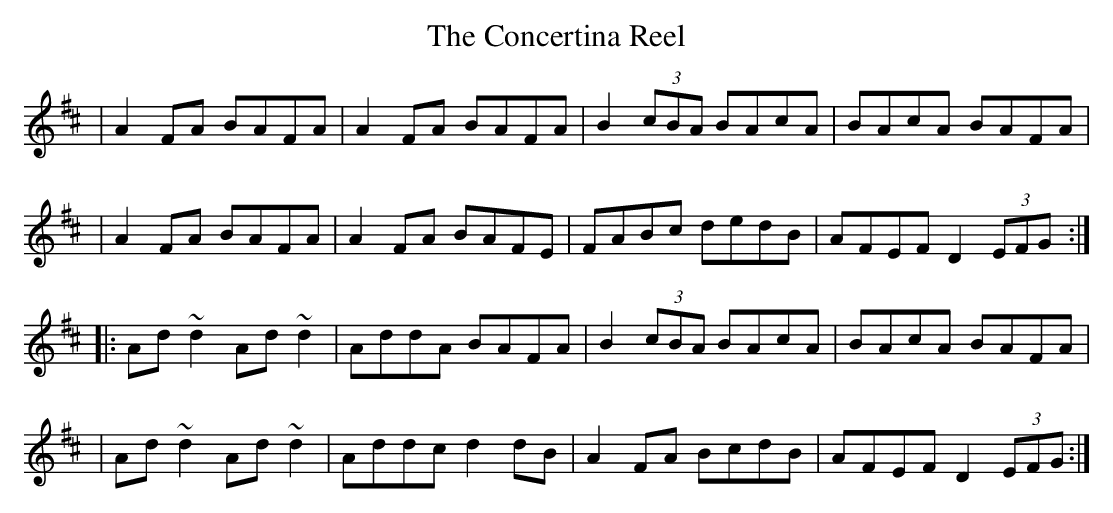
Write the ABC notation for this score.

X:1
T: Concertina Reel, The
M: C |
K: D
|  A2FA  BAFA  | A2FA BAFA | B2 (3cBA BAcA | BAcA BAFA |
|  A2FA  BAFA  | A2FA BAFE | FABc     dedB | AFEF D2 (3EFG :|
|: Ad~d2 Ad~d2 | AddA BAFA | B2 (3cBA BAcA | BAcA BAFA |
|  Ad~d2 Ad~d2 | Addc d2dB | A2FA     BcdB | AFEF D2 (3EFG :|
